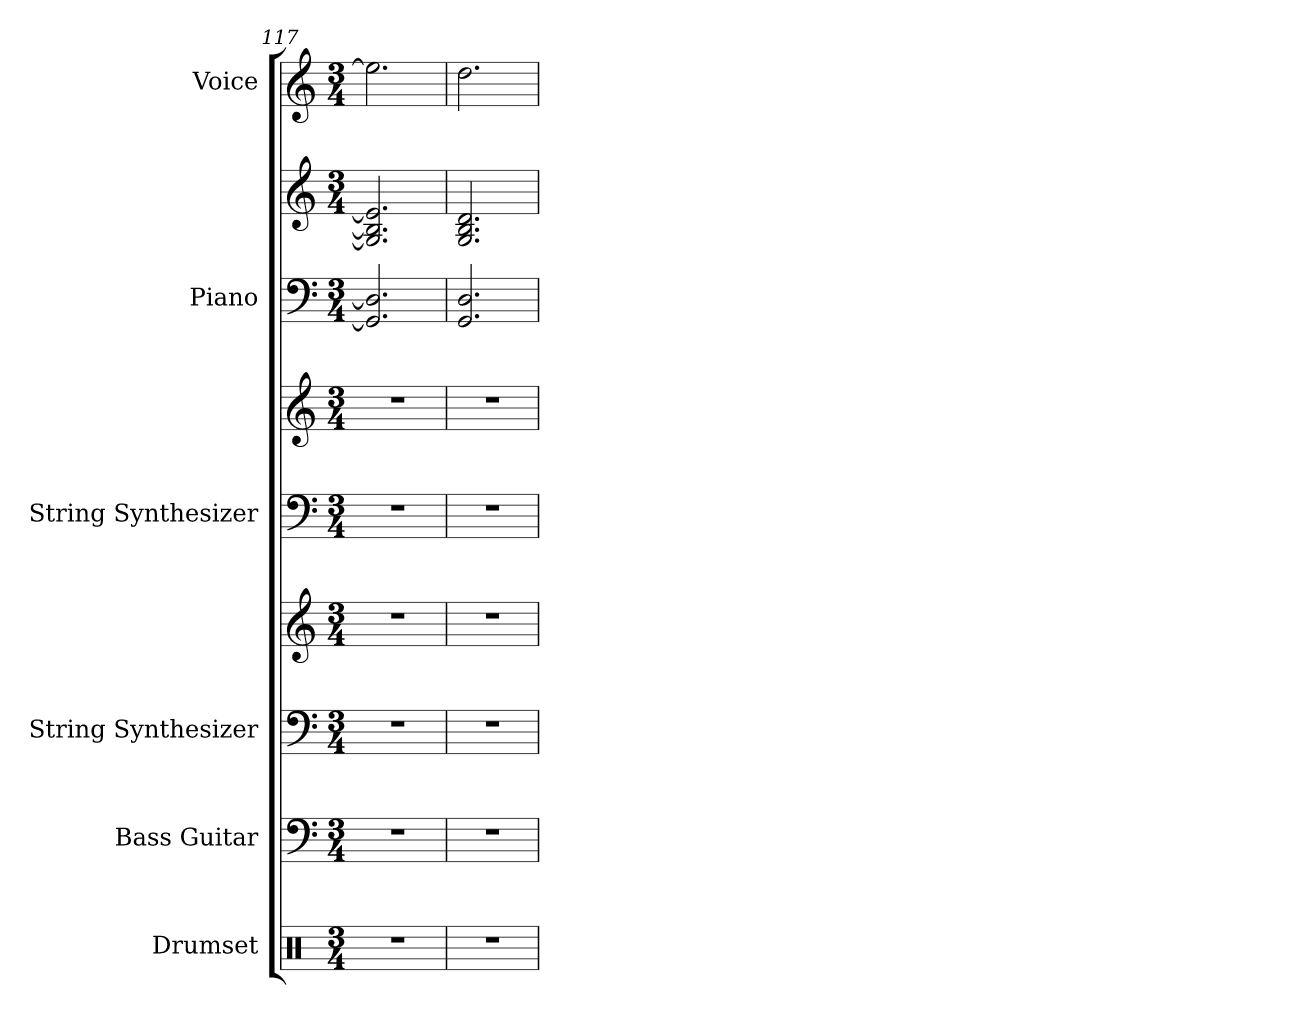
**kern	**kern	**kern	**kern	**kern	**kern	**kern	**kern	**kern
*part6	*part5	*part4	*part4	*part3	*part3	*part2	*part2	*part1
*staff9	*staff8	*staff7	*staff6	*staff5	*staff4	*staff3	*staff2	*staff1
*I"Drumset	*I"Bass Guitar	*I"String Synthesizer	*	*I"String Synthesizer	*	*I"Piano	*	*I"Voice
*I'D. Set	*I'B. Guit.	*I'Synth.	*	*I'Synth.	*	*I'Pno.	*	*I'Vo.
*clefX	*clefF4	*clefF4	*clefG2	*clefF4	*clefG2	*clefF4	*clefG2	*clefG2
*	*ITrd7c12	*	*	*	*	*	*	*
*k[]	*k[]	*k[]	*k[]	*k[]	*k[]	*k[]	*k[]	*k[]
*M3/4	*M3/4	*M3/4	*M3/4	*M3/4	*M3/4	*M3/4	*M3/4	*M3/4
=117	=117	=117	=117	=117	=117	=117	=117	=117
2.r	2.r	2.r	2.r	2.r	2.r	2.GG/] 2.D/]	2.G/] 2.B/] 2.e/]	2.ee\]
=118	=118	=118	=118	=118	=118	=118	=118	=118
2.r	2.r	2.r	2.r	2.r	2.r	2.GG/ 2.D/	2.G/ 2.B/ 2.d/	2.dd\
=	=	=	=	=	=	=	=	=
*-	*-	*-	*-	*-	*-	*-	*-	*-
